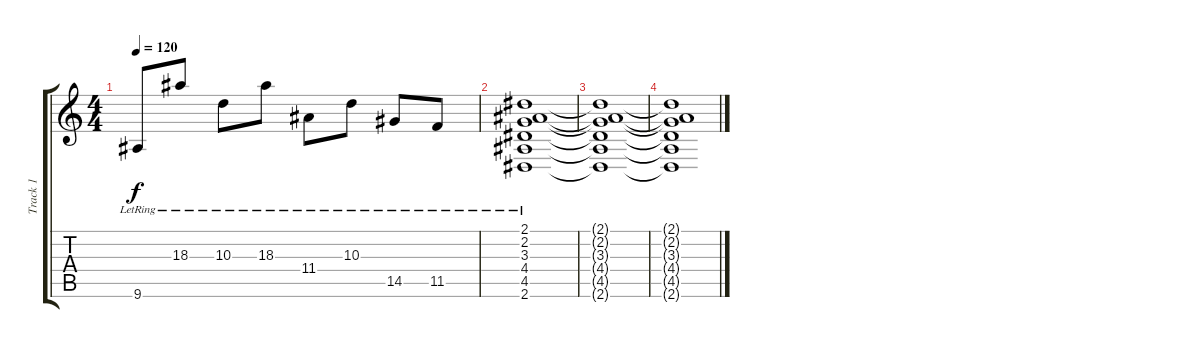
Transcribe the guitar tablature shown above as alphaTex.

\track ("Track 1" "Track 1") {instrument acousticguitarnylon}
\staff {score tabs}
\tuning (Db4 Ab3 E3 B2 Gb2 Db2) {hide}
\ts (4 4)
\tempo 120
\clef g2
\ks c
9.6{lr}.8{dy f} 18.3{lr}.8 10.3{lr}.8 18.3{lr}.8 11.4{lr}.8 10.3{lr}.8 14.5{lr}.8 11.5{lr}.8 |
(2.1{lr} 2.2{lr} 3.3{lr} 4.4{lr} 4.5{lr} 2.6{lr}).1 |
(2.1{t} 2.2{t} 3.3{t} 4.4{t} 4.5{t} 2.6{t}).1 |
(2.1{t} 2.2{t} 3.3{t} 4.4{t} 4.5{t} 2.6{t}).1
